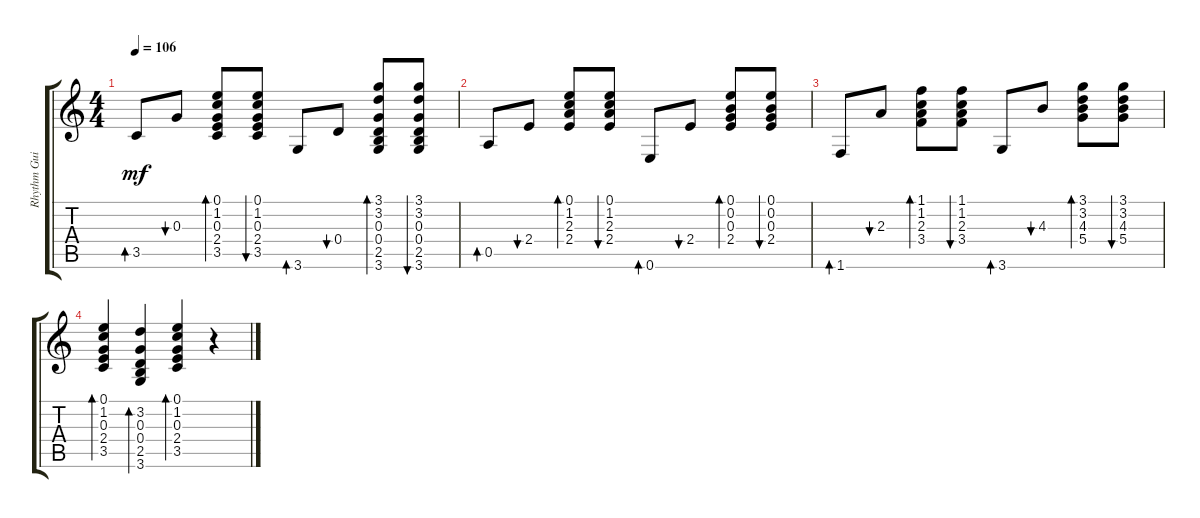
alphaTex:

\track ("Rhythm Guitar" "Rhythm Gui") {instrument acousticguitarsteel}
\staff {score tabs}
\tuning (E4 B3 G3 D3 A2 E2) {hide}
\ts (4 4)
\tempo 106
\clef g2
\ks c
3.5.8{bd 30 dy mf} 0.3.8{bu 30} (0.1 1.2 0.3 2.4 3.5).8{bd 30} (0.1 1.2 0.3 2.4 3.5).8{bu 30} 3.6.8{bd 30} 0.4.8{bu 30} (3.1 3.2 0.3 0.4 2.5 3.6).8{bd 30} (3.1 3.2 0.3 0.4 2.5 3.6).8{bu 30} |
0.5.8{bd 30} 2.4.8{bu 30} (0.1 1.2 2.3 2.4).8{bd 30} (0.1 1.2 2.3 2.4).8{bu 30} 0.6.8{bd 30} 2.4.8{bu 30} (0.1 0.2 0.3 2.4).8{bd 30} (0.1 0.2 0.3 2.4).8{bu 30} |
1.6.8{bd 30} 2.3.8{bu 30} (1.1 1.2 2.3 3.4).8{bd 30} (1.1 1.2 2.3 3.4).8{bu 30} 3.6.8{bd 30} 4.3.8{bu 30} (3.1 3.2 4.3 5.4).8{bd 30} (3.1 3.2 4.3 5.4).8{bu 30} |
(0.1 1.2 0.3 2.4 3.5).4{bd 30} (3.2 0.3 0.4 2.5 3.6).4{bd 30} (0.1 1.2 0.3 2.4 3.5).4{bd 30} r.4
